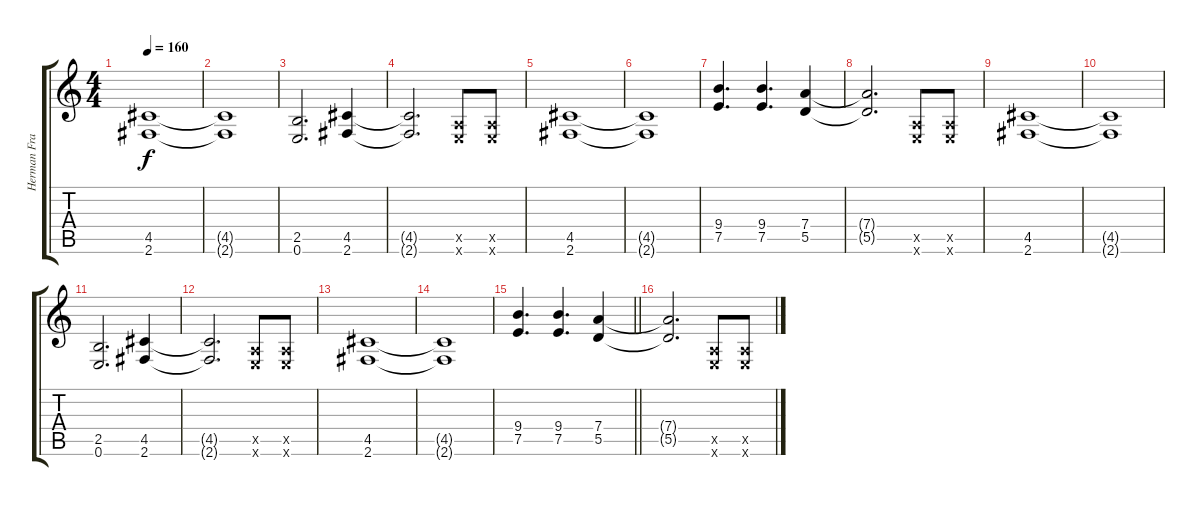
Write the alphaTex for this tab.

\track ("Herman Frank" "Herman Fra") {solo instrument distortionguitar}
\staff {score tabs}
\tuning (E4 B3 G3 D3 A2 E2) {hide}
\ts (4 4)
\tempo 160
\clef g2
\ks c
(4.5 2.6).1{dy f} |
(4.5{t} 2.6{t}).1 |
(2.5 0.6).2{d} (4.5 2.6).4 |
(4.5{t} 2.6{t}).2{d} (0.5{x} 0.6{x}).8 (0.5{x} 0.6{x}).8 |
(4.5 2.6).1 |
(4.5{t} 2.6{t}).1 |
(9.4 7.5).4{d} (9.4 7.5).4{d} (7.4 5.5).4 |
(7.4{t} 5.5{t}).2{d} (0.5{x} 0.6{x}).8 (0.5{x} 0.6{x}).8 |
(4.5 2.6).1 |
(4.5{t} 2.6{t}).1 |
(2.5 0.6).2{d} (4.5 2.6).4 |
(4.5{t} 2.6{t}).2{d} (0.5{x} 0.6{x}).8 (0.5{x} 0.6{x}).8 |
(4.5 2.6).1 |
(4.5{t} 2.6{t}).1 |
\barLineRight lightlight
(9.4 7.5).4{d} (9.4 7.5).4{d} (7.4 5.5).4 |
(7.4{t} 5.5{t}).2{d} (0.5{x} 0.6{x}).8 (0.5{x} 0.6{x}).8
